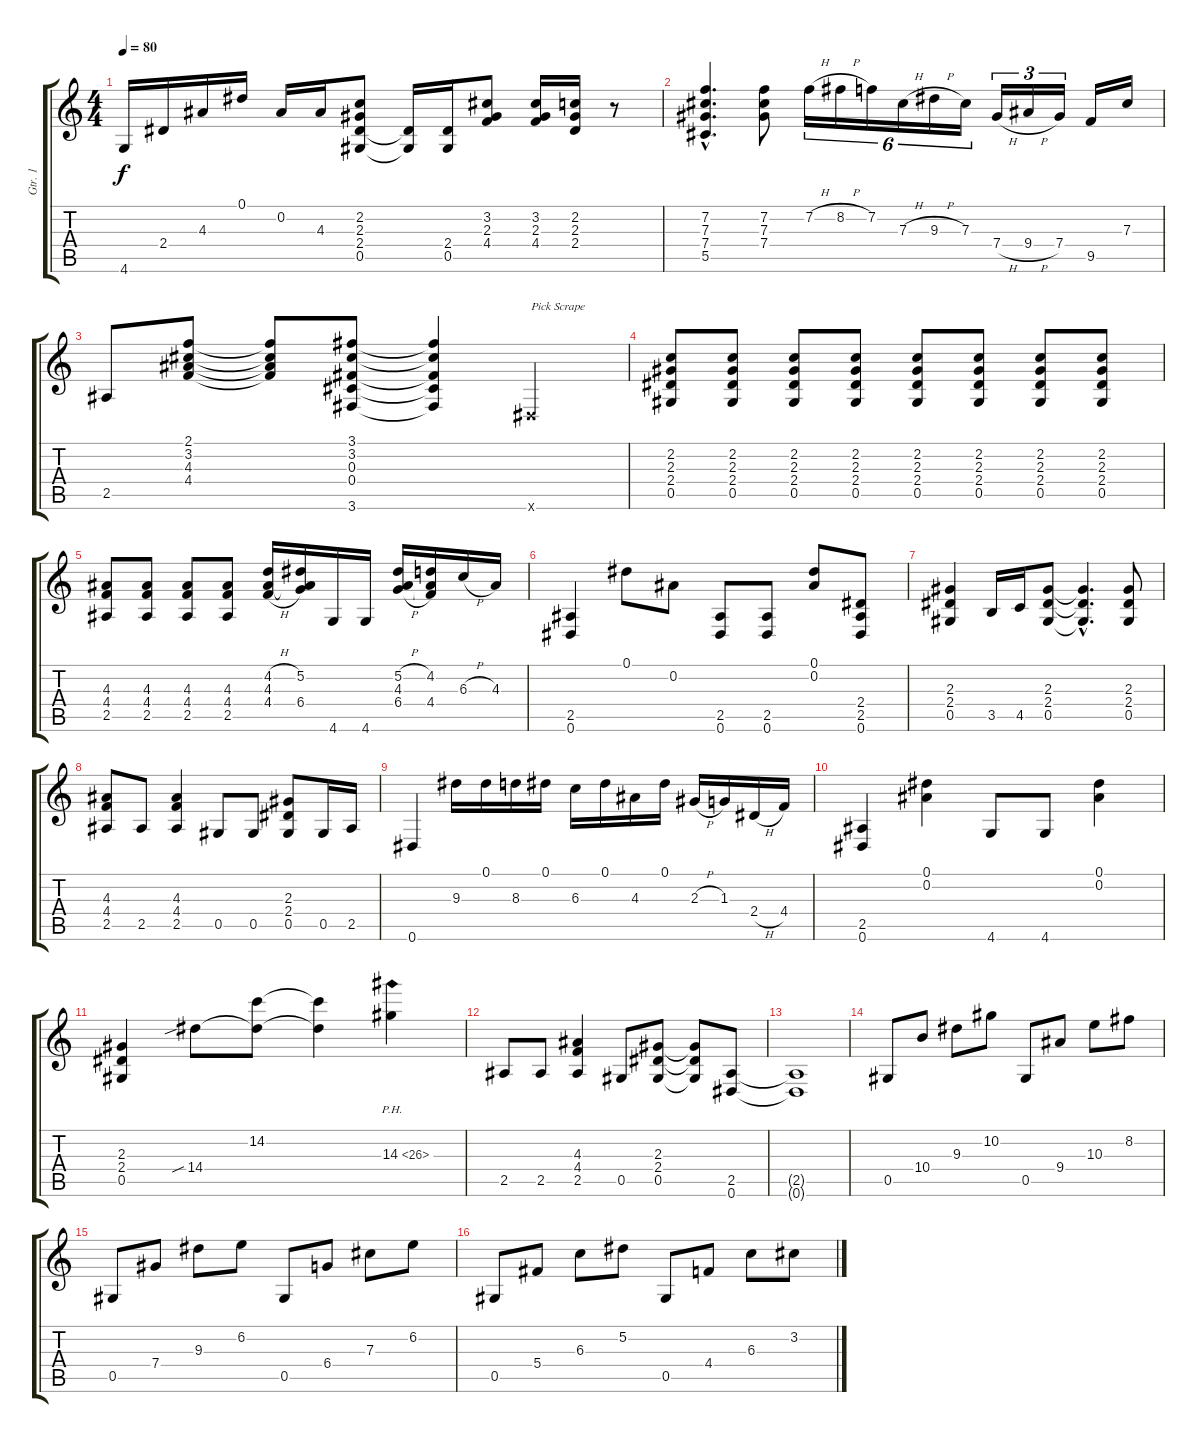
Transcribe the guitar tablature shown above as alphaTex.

\track ("Gtr. 1" "Gtr. 1") {instrument distortionguitar}
\staff {score tabs}
\tuning (Eb4 Bb3 Gb3 Db3 Ab2 Eb2) {hide}
\ts (4 4)
\tempo 80
\clef g2
\ks c
4.6.16{dy f} 2.4.16 4.3.16 0.1.16 0.2.16 4.3.16 (2.2 2.3 2.4 0.5).8 (2.4{t} 0.5{t}).16 (2.4 0.5).16 (3.2 2.3 4.4).8 (3.2 2.3 4.4).16 (2.2 2.3 2.4).16 r.8 |
(7.2{hac} 7.3{hac} 7.4{hac} 5.5{hac}).4{d} (7.2 7.3 7.4).8 7.2{h}.16{tu (6 4)} 8.2{h}.16{tu (6 4)} 7.2.16{tu (6 4)} 7.3{h}.16{tu (6 4)} 9.3{h}.16{tu (6 4)} 7.3.16{tu (6 4)} 7.4{h}.16{tu (3 2)} 9.4{h}.16{tu (3 2)} 7.4.16{tu (3 2)} 9.5.16 7.3.16 |
2.5.8 (2.1 3.2 4.3 4.4).8 (2.1{t} 3.2{t} 4.3{t} 4.4{t}).8 (3.1 3.2 0.3 0.4 3.6).8 (3.1{t} 3.2{t} 0.3{t} 0.4{t} 3.6{t}).4 0.6{x}.4{txt "Pick Scrape"} |
(2.2 2.3 2.4 0.5).8{instrument distortionguitar} (2.2 2.3 2.4 0.5).8 (2.2 2.3 2.4 0.5).8 (2.2 2.3 2.4 0.5).8 (2.2 2.3 2.4 0.5).8 (2.2 2.3 2.4 0.5).8 (2.2 2.3 2.4 0.5).8 (2.2 2.3 2.4 0.5).8 |
(4.3 4.4 2.5).8 (4.3 4.4 2.5).8 (4.3 4.4 2.5).8 (4.3 4.4 2.5).8 (4.2{h} 4.3 4.4{h}).16 (5.2 4.3{t} 6.4).16 4.6.16 4.6.16 (5.2{h} 4.3 6.4{h}).16 (4.2 4.3{t} 4.4).16 6.3{h}.16 4.3.16 |
(2.5 0.6).4 0.1.8 0.2.8 (2.5 0.6).8 (2.5 0.6).8 (0.1 0.2).8 (2.4 2.5 0.6).8 |
(2.3 2.4 0.5).4 3.5.16 4.5.16 (2.3 2.4 0.5).8 (2.3{hac t} 2.4{hac t} 0.5{hac t}).4{d} (2.3 2.4 0.5).8 |
(4.3 4.4 2.5).8 2.5.8 (4.3 4.4 2.5).4 0.5.8 0.5.8 (2.3 2.4 0.5).8 0.5.16 2.5.16 |
0.6.4 9.3.16 0.1.16 8.3.16 0.1.16 6.3.16 0.1.16 4.3.16 0.1.16 2.3{h}.16 1.3.16 2.4{h}.16 4.4.16 |
(2.5 0.6).4 (0.1 0.2).4 4.6.8 4.6.8 (0.1 0.2).4 |
(2.3 2.4 0.5).4 14.4{sib}.8 (14.2 14.4{t}).8 (14.2{t} 14.4{t}).4 14.3{ph 12}.4 |
2.5.8 2.5.8 (4.3 4.4 2.5).4 0.5.8 (2.3 2.4 0.5).8 (2.3{t} 2.4{t} 0.5{t}).8 (2.5 0.6).8 |
(2.5{t} 0.6{t}).1 |
0.5.8{instrument electricguitarclean} 10.4.8 9.3.8 10.2.8 0.5.8 9.4.8 10.3.8 8.2.8 |
0.5.8 7.4.8 9.3.8 6.2.8 0.5.8 6.4.8 7.3.8 6.2.8 |
0.5.8 5.4.8 6.3.8 5.2.8 0.5.8 4.4.8 6.3.8 3.2.8
